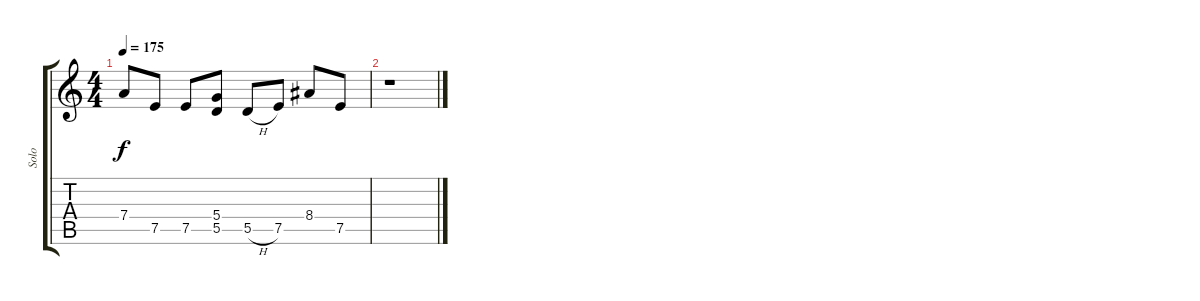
\track ("Solo" "Solo") {instrument distortionguitar}
\staff {score tabs}
\tuning (E4 B3 G3 D3 A2 E2) {hide}
\ts (4 4)
\tempo 175
\clef g2
\ks c
7.4.8{dy f} 7.5.8 7.5.8 (5.4 5.5).8 5.5{h}.8 7.5.8 8.4.8 7.5.8 |
r.1
